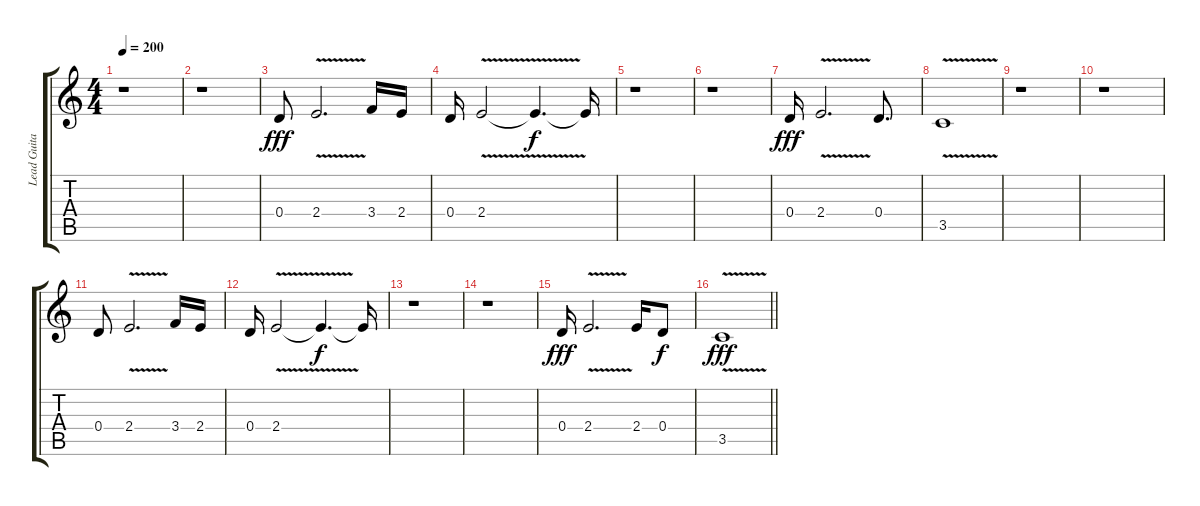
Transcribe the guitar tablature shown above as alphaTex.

\track ("Lead Guitar" "Lead Guita") {instrument distortionguitar}
\staff {score tabs}
\tuning (E4 B3 G3 D3 A2 E2) {hide}
\ts (4 4)
\tempo 200
\clef g2
\ks c
r.1{dy fff} |
r.1 |
0.4.8 2.4{v}.2{d} 3.4.16 2.4.16 |
0.4.16 2.4{v}.2 2.4{t}.4{d dy f} 2.4{t}.16 |
r.1 |
r.1 |
0.4.16{dy fff} 2.4{v}.2{d} 0.4.8{d} |
3.5{v}.1 |
r.1 |
r.1 |
0.4.8 2.4{v}.2{d} 3.4.16 2.4.16 |
0.4.16 2.4{v}.2 2.4{t}.4{d dy f} 2.4{t}.16 |
r.1 |
r.1 |
0.4.16{dy fff} 2.4{v}.2{d} 2.4.16 0.4.8{dy f} |
\barLineRight lightlight
3.5{v}.1{dy fff}
